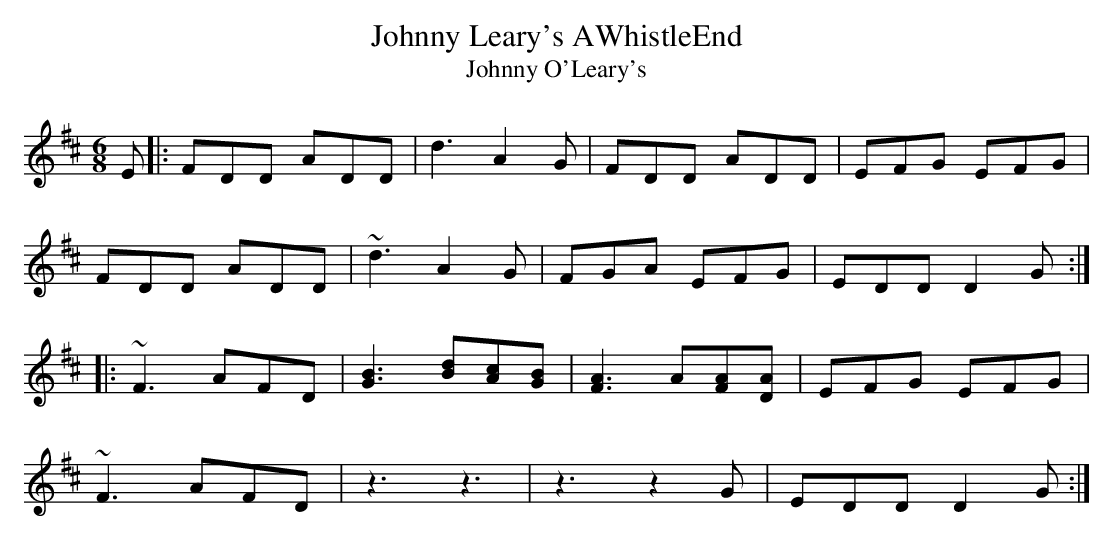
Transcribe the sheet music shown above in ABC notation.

X:1
T:Johnny Leary's AWhistleEnd
T:Johnny O'Leary's
M:6/8
L:1/8
K:D
E|: FDD ADD|d3 A2G|FDD ADD|EFG EFG|
FDD ADD|~d3 A2G|FGA EFG| EDD D2 G:|
|: ~F3 AFD| [G3 B3] [Bd][cA][GB] | [F3 A3] A[FA][DA]| EFG EFG|
~F3 AFD| z3 z3 |z3 z2G| EDD D2 G:|
